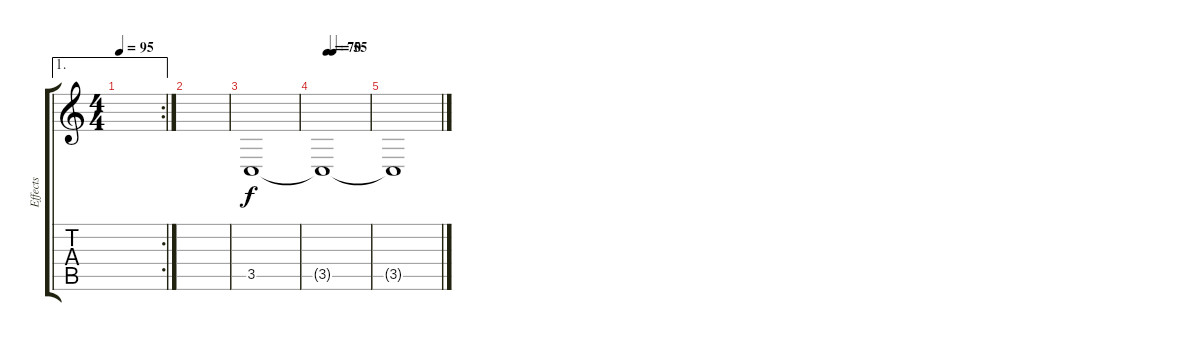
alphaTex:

\track ("Effects" "Effects") {instrument fx6goblins}
\staff {score tabs}
\tuning (E4 B3 G3 D3 A2 E2) {hide}
\ae 1
\rc 2
\ts (4 4)
\tempo 95
\clef g2
\ks c
|
|
3.5.1 |
\tempo (70 0.125)
\tempo (55 0.25)
3.5{t}.1 |
3.5{t}.1
